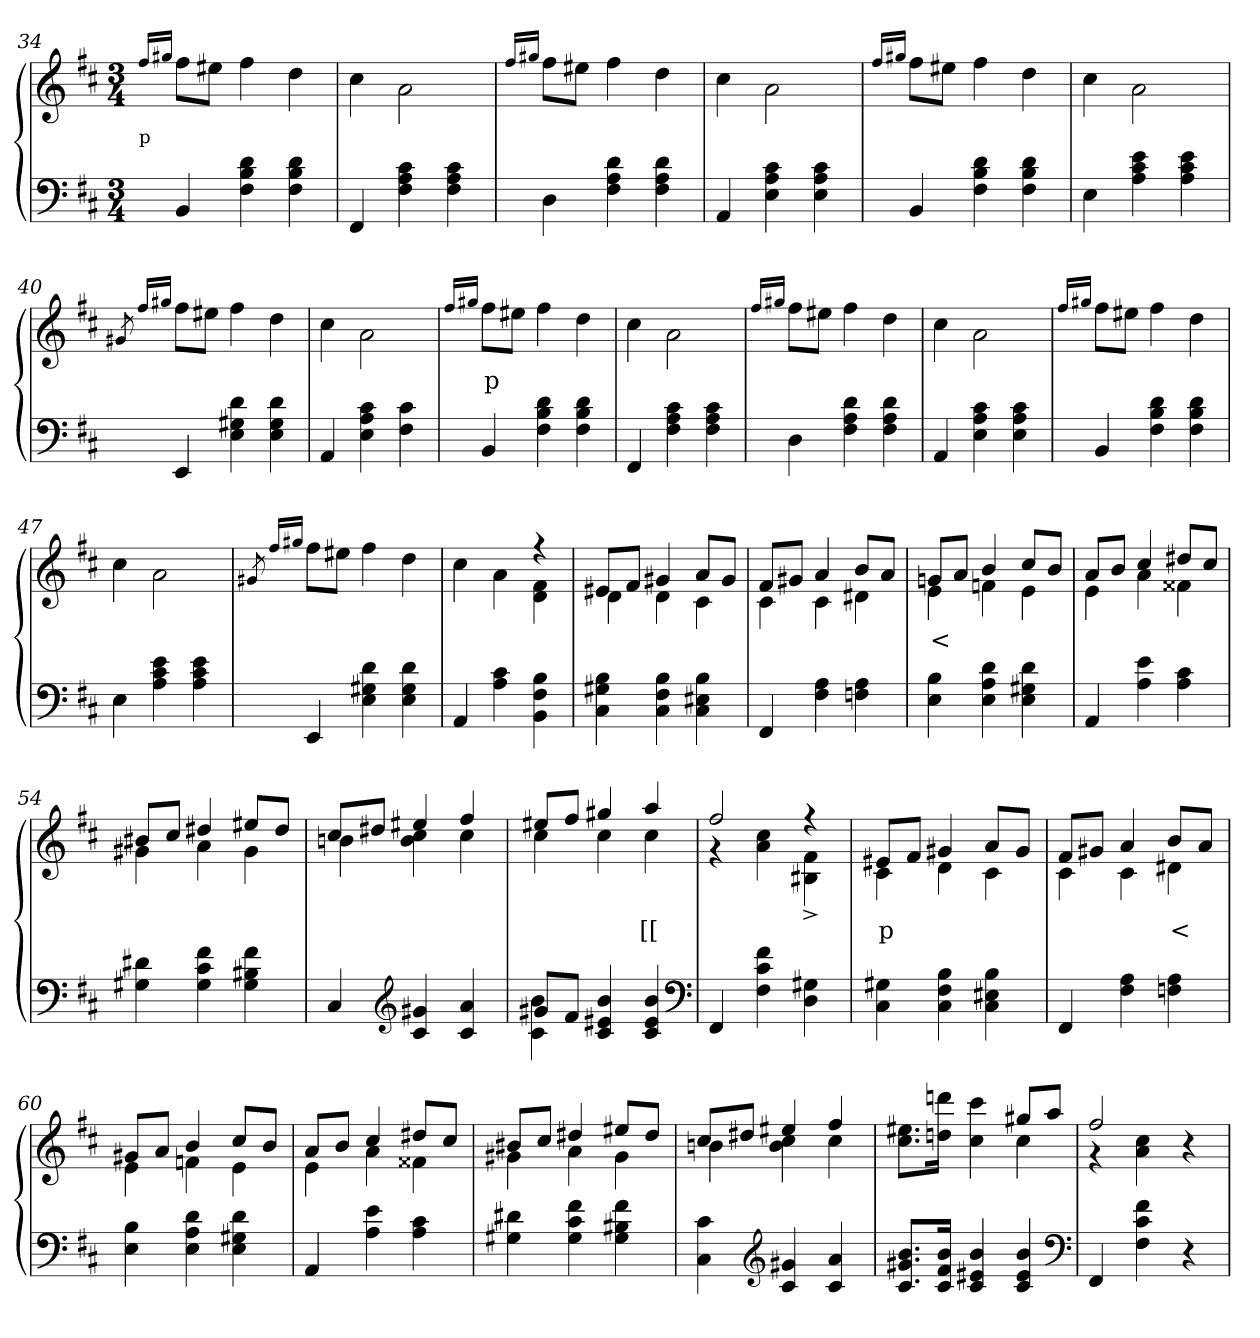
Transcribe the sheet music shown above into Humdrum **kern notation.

**kern	**kern	**text
*part2	*part1	*part1
*staff2	*staff1	*staff1
*clefF4	*clefG2	*
*k[f#c#]	*k[f#c#]	*
*b:	*b:	*
*M3/4	*M3/4	*
=34	=34	=34
.	16qff#/L	p
.	16qgg#XJ	.
4BB/	8ff#L	.
.	8ee#XJ	.
4d 4B 4F#	4ff#	.
4d 4B 4F#	4dd	.
=35	=35	=35
4FF#	4cc#	.
4c# 4A 4F#	2a\	.
4c# 4A 4F#	.	.
=36	=36	=36
.	16qff#/LL	.
.	16qgg#X/JJ	.
4D	8ff#L	.
.	8ee#XJ	.
4d 4A 4F#	4ff#	.
4d 4A 4F#	4dd	.
=37	=37	=37
4AA	4cc#	.
4c# 4A 4E	2a\	.
4c# 4A 4E	.	.
=38	=38	=38
.	16qff#/L	.
.	16qgg#X/J	.
4BB	8ff#L	.
.	8ee#XJ	.
4d 4B 4F#	4ff#	.
4d 4B 4F#	4dd	.
=39	=39	=39
4E	4cc#	.
4e 4c# 4A	2a\	.
4e 4c# 4A	.	.
=40	=40	=40
.	8qg#X/	.
.	16qff#/L	.
.	16qgg#/J	.
4EE	8ff#L	.
.	8ee#XJ	.
4d 4G#X 4E	4ff#	.
4d 4G# 4E	4dd	.
=41	=41	=41
4AA	4cc#	.
4c# 4A 4E	2a\	.
4c# 4F#	.	.
=42	=42	=42
.	16qff#/LL	.
.	16qgg#X/JJ	.
4BB	8ff#L	p
.	8ee#XJ	.
4d 4B 4F#	4ff#	.
4d 4B 4F#	4dd	.
=43	=43	=43
4FF#	4cc#	.
4c# 4A 4F#	2a\	.
4c# 4A 4F#	.	.
=44	=44	=44
.	16qff#/L	.
.	16qgg#X/J	.
4D	8ff#L	.
.	8ee#XJ	.
4d 4A 4F#	4ff#	.
4d 4A 4F#	4dd	.
=45	=45	=45
4AA	4cc#	.
4c# 4A 4E	2a\	.
4c# 4A 4E	.	.
=46	=46	=46
.	16qff#/L	.
.	16qgg#X/J	.
4BB	8ff#L	.
.	8ee#XJ	.
4d 4B 4F#	4ff#	.
4d 4B 4F#	4dd	.
=47	=47	=47
4E	4cc#	.
4e 4c# 4A	2a\	.
4e 4c# 4A	.	.
=48	=48	=48
.	8qg#X/	.
.	16qff#/L	.
.	16qgg#/J	.
4EE	8ff#L	.
.	8ee#XJ	.
4d 4G#X 4E	4ff#	.
4d 4G# 4E	4dd	.
=49	=49	=49
*	*^	*
4AA	2ryy	4cc#	.
4c# 4A	.	4a\	.
4B 4F# 4BB	4r	4f#\ 4d\	.
=50	=50	=50	=50
4B 4G#X 4C#	8e#XL	4d	.
.	8f#J	.	.
4B 4F# 4C#	4g#X	4d	.
4B 4E#X 4C#	8aL	4c#	.
.	8g#J	.	.
=51	=51	=51	=51
4FF#	8f#L	4c#	.
.	8g#XJ	.	.
4A 4F#	4a	4c#	.
4A 4Fn	8bL	4d#X	.
.	8aJ	.	.
=52	=52	=52	=52
4B 4E	8gnL	4e	<
.	8aJ	.	.
4d 4A 4E	4b	4fn	.
4d 4G#X 4E	8cc#L	4e	.
.	8bJ	.	.
=53	=53	=53	=53
4AA	8aL	4e	.
.	8bJ	.	.
4e 4A	4cc#	4a	.
4c# 4A	8dd#XL	4f##X	.
.	8cc#J	.	.
=54	=54	=54	=54
4d#X 4G#X	8b#XL	4g#X	.
.	8cc#J	.	.
4f# 4c# 4G#	4dd#X	4a	.
4f# 4B#X 4G#	8ee#XL	4g#	.
.	8dd#J	.	.
=55	=55	=55	=55
4C#	8cc#L	4bn	.
.	8dd#XJ	.	.
*clefG2	*	*	*
4g#X 4c#	4ee#X	4cc# 4b	.
4a 4c#	4ff#	4cc#	.
=56	=56	=56	=56
*^	*	*	*
8g#XL	4b 4c#	8ee#XL	4cc#	.
8f#J	.	8ff#J	.	.
4b 4e#X 4c#	2ryy	4gg#X	4cc#	.
4b 4e# 4c#	.	4aa	4cc#	[[
*v	*v	*	*	*
*clefF4	*	*	*
=57	=57	=57	=57
4FF#	2ff#	4r	.
4f# 4c# 4F#	.	4cc# 4a	.
4G#X 4D	4r	4f#^> 4B#X^>	.
=58	=58	=58	=58
4G#X 4C#	8e#XL	4c#	p
.	8f#J	.	.
4B 4F# 4C#	4g#X	4d	.
4B 4E#X 4C#	8aL	4c#	.
.	8g#J	.	.
=59	=59	=59	=59
4FF#	8f#L	4c#	.
.	8g#XJ	.	.
4A 4F#	4a	4c#	.
4A 4Fn	8bL	4d#X	<
.	8aJ	.	.
=60	=60	=60	=60
4B 4E	8g#XL	4e	.
.	8aJ	.	.
4d 4A 4E	4b	4fn	.
4d 4G#X 4E	8cc#L	4e	.
.	8bJ	.	.
=61	=61	=61	=61
4AA	8aL	4e	.
.	8bJ	.	.
4e 4A	4cc#	4a	.
4c# 4A	8dd#XL	4f##X	.
.	8cc#J	.	.
=62	=62	=62	=62
4d#X 4G#X	8b#XL	4g#X	.
.	8cc#J	.	.
4f# 4c# 4G#	4dd#X	4a	.
4f# 4B#X 4G#	8ee#XL	4g#	.
.	8dd#J	.	.
=63	=63	=63	=63
4c# 4C#	8cc#L	4bn	.
.	8dd#XJ	.	.
*clefG2	*	*	*
4g#X 4c#	4ee#X	4cc# 4b	.
4a 4c#	4ff#	4cc#	.
=64	=64	=64	=64
8.b 8.g#X 8.c#L	2ryy	8.ee#X 8.cc#L	.
16b 16f# 16c#Jk	.	16dddn 16ddnJk	.
4b 4e#X 4c#	.	4ccc# 4cc#	.
4b 4e# 4c#	8gg#XL	4cc#	.
.	8aaJ	.	.
*clefF4	*	*	*
=65	=65	=65	=65
4FF#	2ff#	4r	.
4f# 4c# 4F#	.	4cc# 4a	.
4r	4ryy	4r	.
*	*v	*v	*
=	=	=
*-	*-	*-
